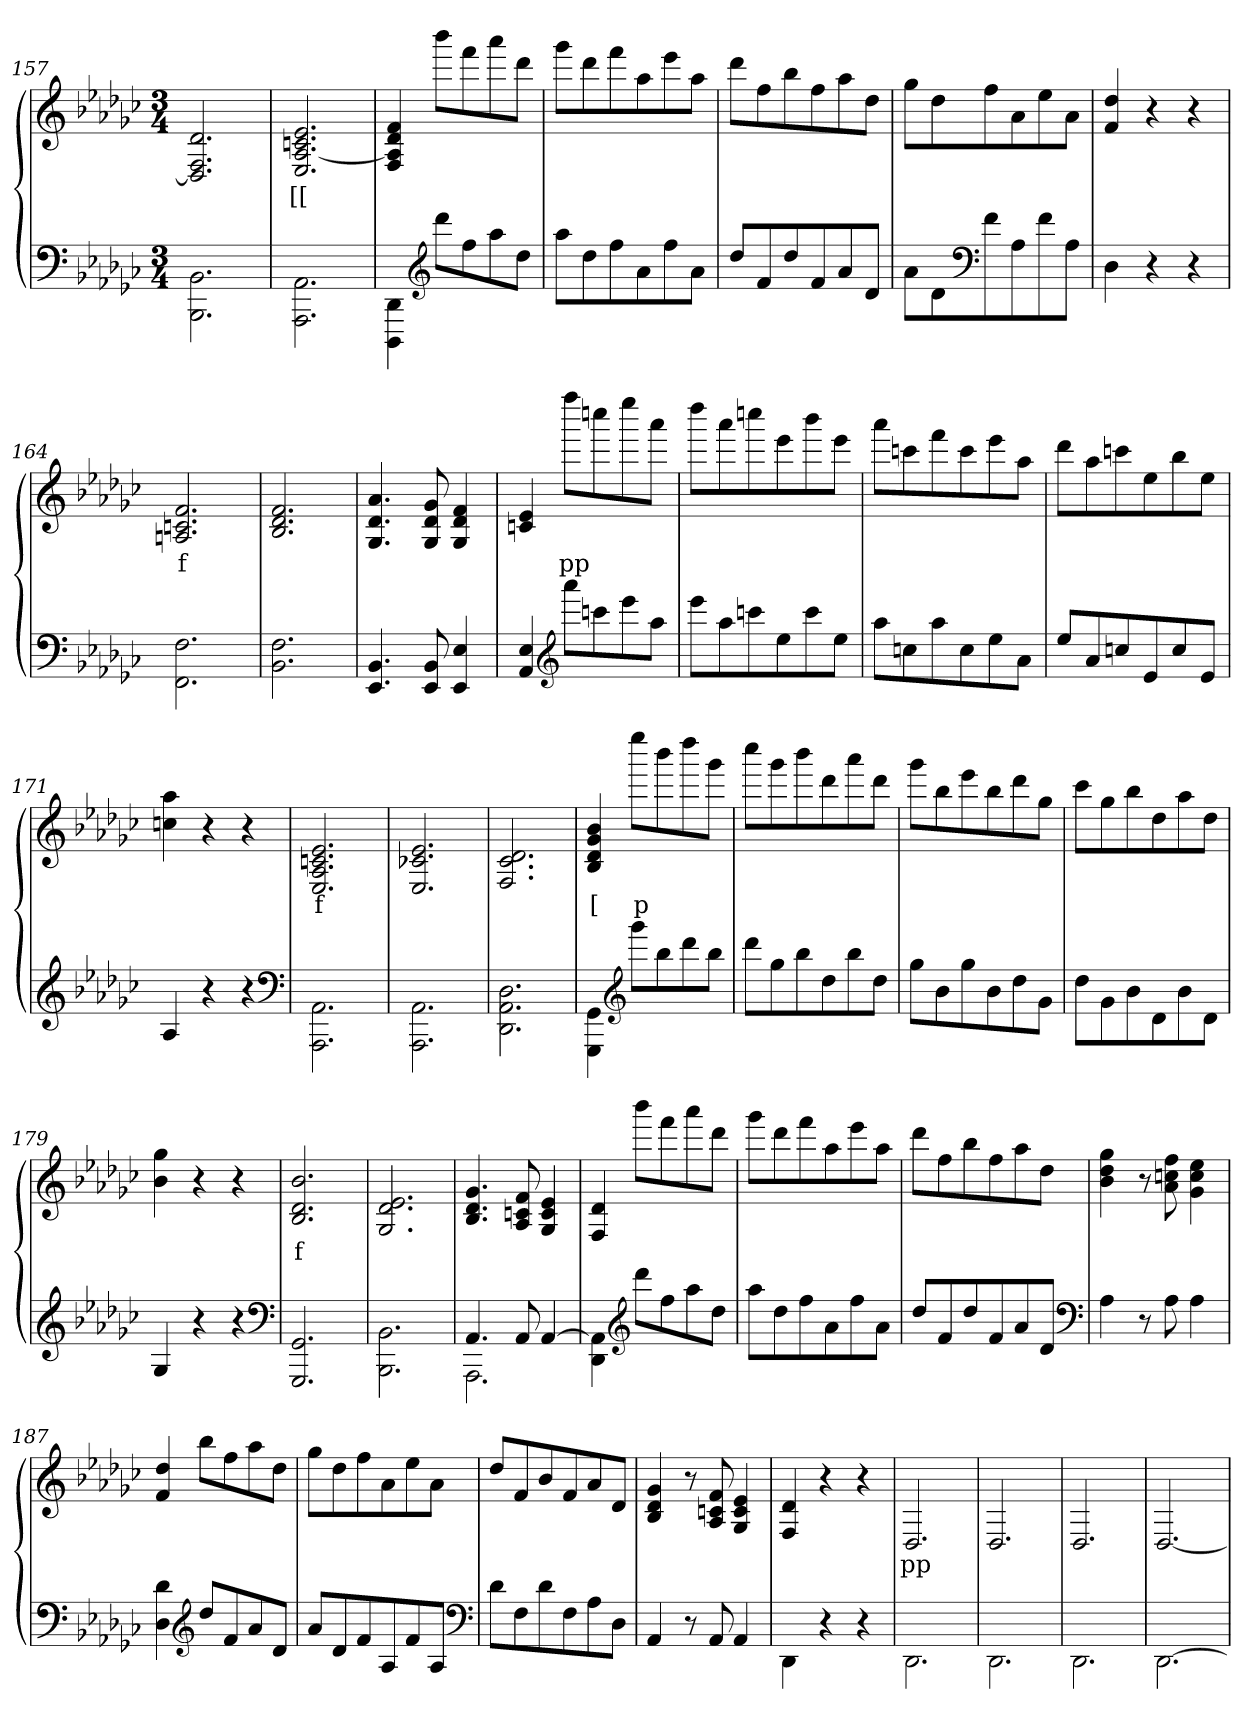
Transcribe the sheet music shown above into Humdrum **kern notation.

**kern	**kern	**text
*part2	*part1	*part1
*staff2	*staff1	*staff1
*clefF4	*clefG2	*
*k[b-e-a-d-g-c-]	*k[b-e-a-d-g-c-]	*
*M3/4	*M3/4	*
=157	=157	=157
2.BB-\ 2.BBB-\	2.d- 2.F 2.D-]	.
=158	=158	=158
2.AA-\ 2.AAA-\	2.e- 2.cn [2.A- 2.E-	[[
=159	=159	=159
4DD-\ 4DDD-\	4f 4d- 4A-] 4F	.
*clefG2	*	*
8ddd-L	8bbb-L	.
8ff	8fff	.
8aa-	8aaa-	.
8dd-J	8ddd-J	.
=160	=160	=160
8aa-L	8ggg-L	.
8dd-	8ddd-	.
8ff	8fff	.
8a-	8aa-	.
8ff	8eee-	.
8a-J	8aa-J	.
=161	=161	=161
8dd-L	8ddd-L	.
8f	8ff	.
8dd-	8bb-	.
8f	8ff	.
8a-	8aa-	.
8d-J	8dd-J	.
=162	=162	=162
8a-L	8gg-L	.
8d-	8dd-	.
*clefF4	*	*
8f	8ff	.
8A-	8a-	.
8f	8ee-	.
8A-J	8a-J	.
=163	=163	=163
4D-	4dd- 4f	.
4r	4r	.
4r	4r	.
=164	=164	=164
2.F\ 2.FF\	2.f 2.cn 2.An	f
=165	=165	=165
2.F 2.BB-	2.f 2.d- 2.B-	.
=166	=166	=166
4.BB- 4.EE-	4.a- 4.d- 4.G-	.
8BB- 8EE-	8g- 8d- 8G-	.
4E- 4EE-	4f 4d- 4G-	.
=167	=167	=167
4E- 4AA-	4e- 4cn	.
*clefG2	*	*
8aaa-L	8ffffL	pp
8cccn	8cccc	.
8eee-	8eeee-	.
8aa-J	8aaa-J	.
=168	=168	=168
8eee-L	8dddd-L	.
8aa-\	8aaa-	.
8cccn	8ccccn	.
8ee-	8eee-	.
8ccc	8bbb-	.
8ee-J	8eee-J	.
=169	=169	=169
8aa-L	8aaa-L	.
8ccn	8cccn	.
8aa-	8fff	.
8cc	8ccc	.
8ee-	8eee-	.
8a-J	8aa-J	.
=170	=170	=170
8ee-L	8ddd-L	.
8a-	8aa-	.
8ccn	8cccn	.
8e-	8ee-	.
8cc	8bb-	.
8e-J	8ee-J	.
=171	=171	=171
4A-	4aa- 4ccn	.
4r	4r	.
4r	4r	.
*clefF4	*	*
=172	=172	=172
2.AA-\ 2.AAA-\	2.e- 2.cn 2.A- 2.E-	f
=173	=173	=173
2.AA-\ 2.AAA-\	2.e- 2.c-X 2.E-	.
=174	=174	=174
2.D-\ 2.AA-\ 2.DD-\	2.d- 2.c- 2.F	.
=175	=175	=175
4GG-\ 4GGG-\	4b- 4g- 4d- 4B-	[
*clefG2	*	*
8ggg-L	8eeee-L	p
8bb-	8bbb-	.
8ddd-	8dddd-	.
8bb-J	8ggg-J	.
=176	=176	=176
8ddd-L	8cccc-L	.
8gg-	8ggg-	.
8bb-	8bbb-	.
8dd-	8ddd-	.
8bb-	8aaa-	.
8dd-J	8ddd-J	.
=177	=177	=177
8gg-L	8ggg-L	.
8b-	8bb-	.
8gg-	8eee-	.
8b-	8bb-	.
8dd-	8ddd-	.
8g-J	8gg-J	.
=178	=178	=178
8dd-L	8ccc-L	.
8g-\	8gg-	.
8b-	8bb-	.
8d-	8dd-	.
8b-	8aa-	.
8d-J	8dd-J	.
=179	=179	=179
4G-	4gg- 4b-	.
4r	4r	.
4r	4r	.
*clefF4	*	*
=180	=180	=180
2.GG- 2.GGG-	2.b- 2.d- 2.B-	f
=181	=181	=181
2.BB-\ 2.BBB-\	2.e- 2.d- 2.G-	.
=182	=182	=182
*^	*	*
4.AA-	2.AAA-	4.g- 4.d- 4.B-	.
8AA-	.	8f 8cn 8A-	.
[4AA-	.	4e- 4c 4G-	.
*v	*v	*	*
=183	=183	=183
4AA-\] 4DD-\	4d- 4F	.
*clefG2	*	*
8ddd-L	8bbb-L	.
8ff	8fff	.
8aa-	8aaa-	.
8dd-J	8ddd-J	.
=184	=184	=184
8aa-L	8ggg-L	.
8dd-	8ddd-	.
8ff	8fff	.
8a-	8aa-	.
8ff	8eee-	.
8a-J	8aa-J	.
=185	=185	=185
8dd-L	8ddd-L	.
8f	8ff	.
8dd-	8bb-	.
8f	8ff	.
8a-	8aa-	.
8d-J	8dd-J	.
*clefF4	*	*
=186	=186	=186
4A-	4gg- 4dd- 4b-	.
8r	8r	.
8A-	8ff 8ccn 8a-	.
4A-	4ee- 4cc 4g-	.
=187	=187	=187
4d- 4D-	4dd- 4f	.
*clefG2	*	*
8dd-L	8bb-L	.
8f	8ff	.
8a-	8aa-	.
8d-J	8dd-J	.
=188	=188	=188
8a-L	8gg-L	.
8d-	8dd-	.
8f	8ff	.
8A-	8a-	.
8f	8ee-	.
8A-J	8a-J	.
*clefF4	*	*
=189	=189	=189
8d-L	8dd-L	.
8F	8f	.
8d-	8b-	.
8F	8f	.
8A-	8a-	.
8D-J	8d-J	.
=190	=190	=190
4AA-	4g- 4d- 4B-	.
8r	8r	.
8AA-	8f 8cn 8A-	.
4AA-	4e- 4c 4G-	.
=191	=191	=191
4DD-\	4d- 4F	.
4r	4r	.
4r	4r	.
=192	=192	=192
2.DD-\	2.D-/	pp
=193	=193	=193
2.DD-\	2.D-/	.
=194	=194	=194
2.DD-\	2.D-/	.
=195	=195	=195
[2.DD-\	[2.D-/	.
=	=	=
*-	*-	*-
